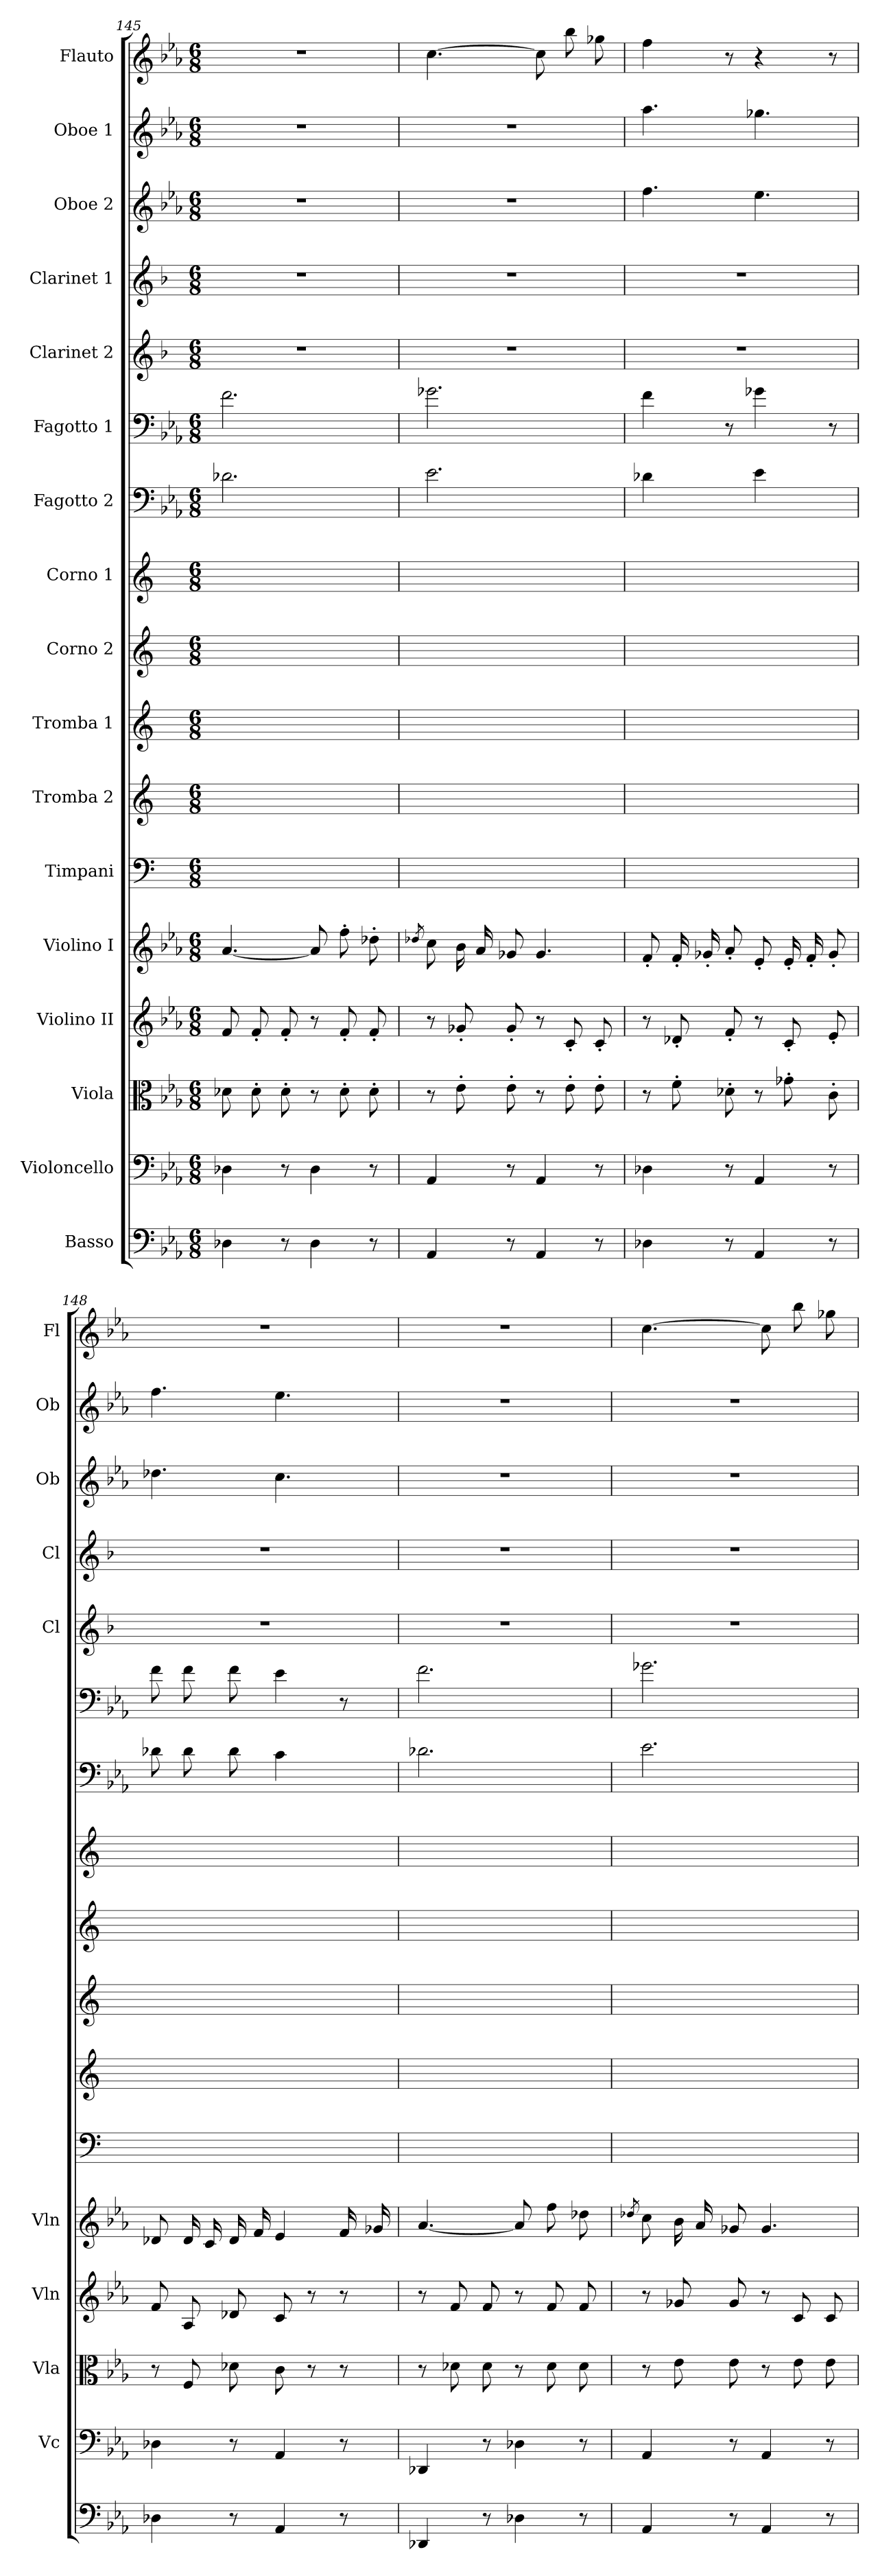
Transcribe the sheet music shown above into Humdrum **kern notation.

**kern	**kern	**kern	**kern	**kern	**kern	**kern	**kern	**kern	**kern	**kern	**kern	**kern	**kern	**kern	**kern	**kern
*part17	*part16	*part15	*part14	*part13	*part12	*part11	*part10	*part9	*part8	*part7	*part6	*part5	*part4	*part3	*part2	*part1
*staff17	*staff16	*staff15	*staff14	*staff13	*staff12	*staff11	*staff10	*staff9	*staff8	*staff7	*staff6	*staff5	*staff4	*staff3	*staff2	*staff1
*I"Basso	*I"Violoncello	*I"Viola	*I"Violino II	*I"Violino I	*I"Timpani	*I"Tromba 2	*I"Tromba 1	*I"Corno 2	*I"Corno 1	*I"Fagotto 2	*I"Fagotto 1	*I"Clarinet 2	*I"Clarinet 1	*I"Oboe 2	*I"Oboe 1	*I"Flauto
*	*I'Vc	*I'Vla	*I'Vln	*I'Vln	*	*	*	*	*	*	*	*I'Cl	*I'Cl	*I'Ob	*I'Ob	*I'Fl
*clefF4	*clefF4	*clefC3	*clefG2	*clefG2	*clefF4	*clefG2	*clefG2	*clefG2	*clefG2	*clefF4	*clefF4	*clefG2	*clefG2	*clefG2	*clefG2	*clefG2
*ITrd7c12	*	*	*	*	*	*ITrd-2c-3	*ITrd-2c-3	*ITrd5c9	*ITrd5c9	*	*	*ITrd1c2	*ITrd1c2	*	*	*
*k[b-e-a-]	*k[b-e-a-]	*k[b-e-a-]	*k[b-e-a-]	*k[b-e-a-]	*	*	*	*	*	*k[b-e-a-]	*k[b-e-a-]	*k[b-e-a-]	*k[b-e-a-]	*k[b-e-a-]	*k[b-e-a-]	*k[b-e-a-]
*M6/8	*M6/8	*M6/8	*M6/8	*M6/8	*M6/8	*M6/8	*M6/8	*M6/8	*M6/8	*M6/8	*M6/8	*M6/8	*M6/8	*M6/8	*M6/8	*M6/8
=145	=145	=145	=145	=145	=145	=145	=145	=145	=145	=145	=145	=145	=145	=145	=145	=145
4DD-X	4D-X	8d-X	8f	[4.a-	2.ryy	2.ryy	2.ryy	2.ryy	2.ryy	2.d-X	2.f	2.r	2.r	2.r	2.r	2.r
.	.	8d-'	8f'	.	.	.	.	.	.	.	.	.	.	.	.	.
8r	8r	8d-'	8f'	.	.	.	.	.	.	.	.	.	.	.	.	.
4DD-	4D-	8r	8r	8a-]	.	.	.	.	.	.	.	.	.	.	.	.
.	.	8d-'	8f'	8ff'	.	.	.	.	.	.	.	.	.	.	.	.
8r	8r	8d-'	8f'	8dd-X'	.	.	.	.	.	.	.	.	.	.	.	.
=146	=146	=146	=146	=146	=146	=146	=146	=146	=146	=146	=146	=146	=146	=146	=146	=146
.	.	.	.	8qdd-X	.	.	.	.	.	.	.	.	.	.	.	.
4AAA-	4AA-	8r	8r	8cc	2.ryy	2.ryy	2.ryy	2.ryy	2.ryy	2.e-	2.g-X	2.r	2.r	2.r	2.r	[4.cc
.	.	8e-'	8g-X'	16b-	.	.	.	.	.	.	.	.	.	.	.	.
.	.	.	.	16a-	.	.	.	.	.	.	.	.	.	.	.	.
8r	8r	8e-'	8g-'	8g-X	.	.	.	.	.	.	.	.	.	.	.	.
4AAA-	4AA-	8r	8r	4.g-	.	.	.	.	.	.	.	.	.	.	.	8cc]
.	.	8e-'	8c'	.	.	.	.	.	.	.	.	.	.	.	.	8bb-
8r	8r	8e-'	8c'	.	.	.	.	.	.	.	.	.	.	.	.	8gg-X
=147	=147	=147	=147	=147	=147	=147	=147	=147	=147	=147	=147	=147	=147	=147	=147	=147
4DD-X	4D-X	8r	8r	8f'	2.ryy	2.ryy	2.ryy	2.ryy	2.ryy	4d-X	4f	2.r	2.r	4.ff	4.aa-	4ff
.	.	8f'	8d-X'	16f'	.	.	.	.	.	.	.	.	.	.	.	.
.	.	.	.	16g-X'	.	.	.	.	.	.	.	.	.	.	.	.
8r	8r	8d-X'	8f'	8a-'	.	.	.	.	.	8ryy	8r	.	.	.	.	8r
4AAA-	4AA-	8r	8r	8e-'	.	.	.	.	.	4e-	4g-X	.	.	4.ee-	4.gg-X	4r
.	.	8g-X'	8c'	16e-'	.	.	.	.	.	.	.	.	.	.	.	.
.	.	.	.	16f'	.	.	.	.	.	.	.	.	.	.	.	.
8r	8r	8c'	8e-'	8g-'	.	.	.	.	.	8ryy	8r	.	.	.	.	8r
=148	=148	=148	=148	=148	=148	=148	=148	=148	=148	=148	=148	=148	=148	=148	=148	=148
4DD-X	4D-X	8r	8f	8d-X	2.ryy	2.ryy	2.ryy	2.ryy	2.ryy	8d-X	8f	2.r	2.r	4.dd-X	4.ff	2.r
.	.	8F	8A-	16d-	.	.	.	.	.	8d-	8f	.	.	.	.	.
.	.	.	.	16c	.	.	.	.	.	.	.	.	.	.	.	.
8r	8r	8d-X	8d-X	16d-	.	.	.	.	.	8d-	8f	.	.	.	.	.
.	.	.	.	16f	.	.	.	.	.	.	.	.	.	.	.	.
4AAA-	4AA-	8c	8c	4e-	.	.	.	.	.	4c	4e-	.	.	4.cc	4.ee-	.
.	.	8r	8r	.	.	.	.	.	.	.	.	.	.	.	.	.
8r	8r	8r	8r	16f	.	.	.	.	.	8ryy	8r	.	.	.	.	.
.	.	.	.	16g-X	.	.	.	.	.	.	.	.	.	.	.	.
=149	=149	=149	=149	=149	=149	=149	=149	=149	=149	=149	=149	=149	=149	=149	=149	=149
4DDD-X	4DD-X	8r	8r	[4.a-	2.ryy	2.ryy	2.ryy	2.ryy	2.ryy	2.d-X	2.f	2.r	2.r	2.r	2.r	2.r
.	.	8d-X	8f	.	.	.	.	.	.	.	.	.	.	.	.	.
8r	8r	8d-	8f	.	.	.	.	.	.	.	.	.	.	.	.	.
4DD-X	4D-X	8r	8r	8a-]	.	.	.	.	.	.	.	.	.	.	.	.
.	.	8d-	8f	8ff	.	.	.	.	.	.	.	.	.	.	.	.
8r	8r	8d-	8f	8dd-X	.	.	.	.	.	.	.	.	.	.	.	.
=150	=150	=150	=150	=150	=150	=150	=150	=150	=150	=150	=150	=150	=150	=150	=150	=150
.	.	.	.	8qdd-X	.	.	.	.	.	.	.	.	.	.	.	.
4AAA-	4AA-	8r	8r	8cc	2.ryy	2.ryy	2.ryy	2.ryy	2.ryy	2.e-	2.g-X	2.r	2.r	2.r	2.r	[4.cc
.	.	8e-	8g-X	16b-	.	.	.	.	.	.	.	.	.	.	.	.
.	.	.	.	16a-	.	.	.	.	.	.	.	.	.	.	.	.
8r	8r	8e-	8g-	8g-X	.	.	.	.	.	.	.	.	.	.	.	.
4AAA-	4AA-	8r	8r	4.g-	.	.	.	.	.	.	.	.	.	.	.	8cc]
.	.	8e-	8c	.	.	.	.	.	.	.	.	.	.	.	.	8bb-
8r	8r	8e-	8c	.	.	.	.	.	.	.	.	.	.	.	.	8gg-X
=	=	=	=	=	=	=	=	=	=	=	=	=	=	=	=	=
*-	*-	*-	*-	*-	*-	*-	*-	*-	*-	*-	*-	*-	*-	*-	*-	*-
